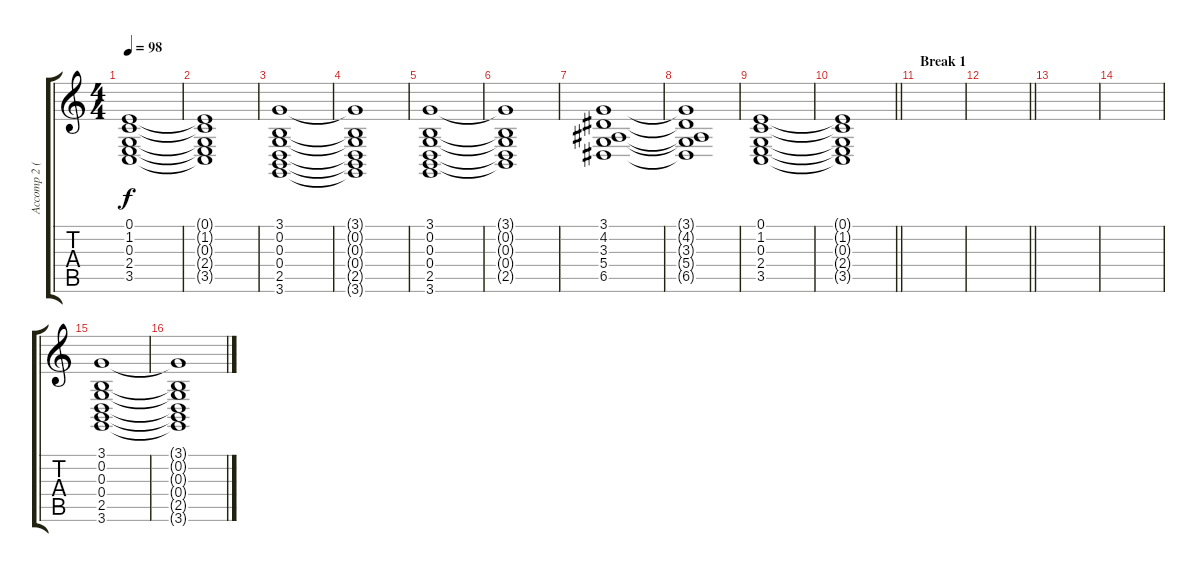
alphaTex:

\track ("Accomp 2 (SynthStr2)" "Accomp 2 (") {instrument synthstrings2}
\staff {score tabs}
\tuning (E4 B3 G3 D3 A2 E2) {hide}
\ts (4 4)
\tempo 98
\clef g2
\ks c
(0.1 1.2 0.3 2.4 3.5).1{dy f} |
(0.1{t} 1.2{t} 0.3{t} 2.4{t} 3.5{t}).1 |
(3.1 0.2 0.3 0.4 2.5 3.6).1 |
(3.1{t} 0.2{t} 0.3{t} 0.4{t} 2.5{t} 3.6{t}).1 |
(3.1 0.2 0.3 0.4 2.5 3.6).1 |
(3.1{t} 0.2{t} 0.3{t} 0.4{t} 2.5{t}).1 |
(3.1 4.2 3.3 5.4 6.5).1 |
(3.1{t} 4.2{t} 3.3{t} 5.4{t} 6.5{t}).1 |
(0.1 1.2 0.3 2.4 3.5).1 |
\barLineRight lightlight
(0.1{t} 1.2{t} 0.3{t} 2.4{t} 3.5{t}).1 |
\section ("" "Break 1")
|
\barLineRight lightlight
|
|
|
(3.1 0.2 0.3 0.4 2.5 3.6).1 |
(3.1{t} 0.2{t} 0.3{t} 0.4{t} 2.5{t} 3.6{t}).1
